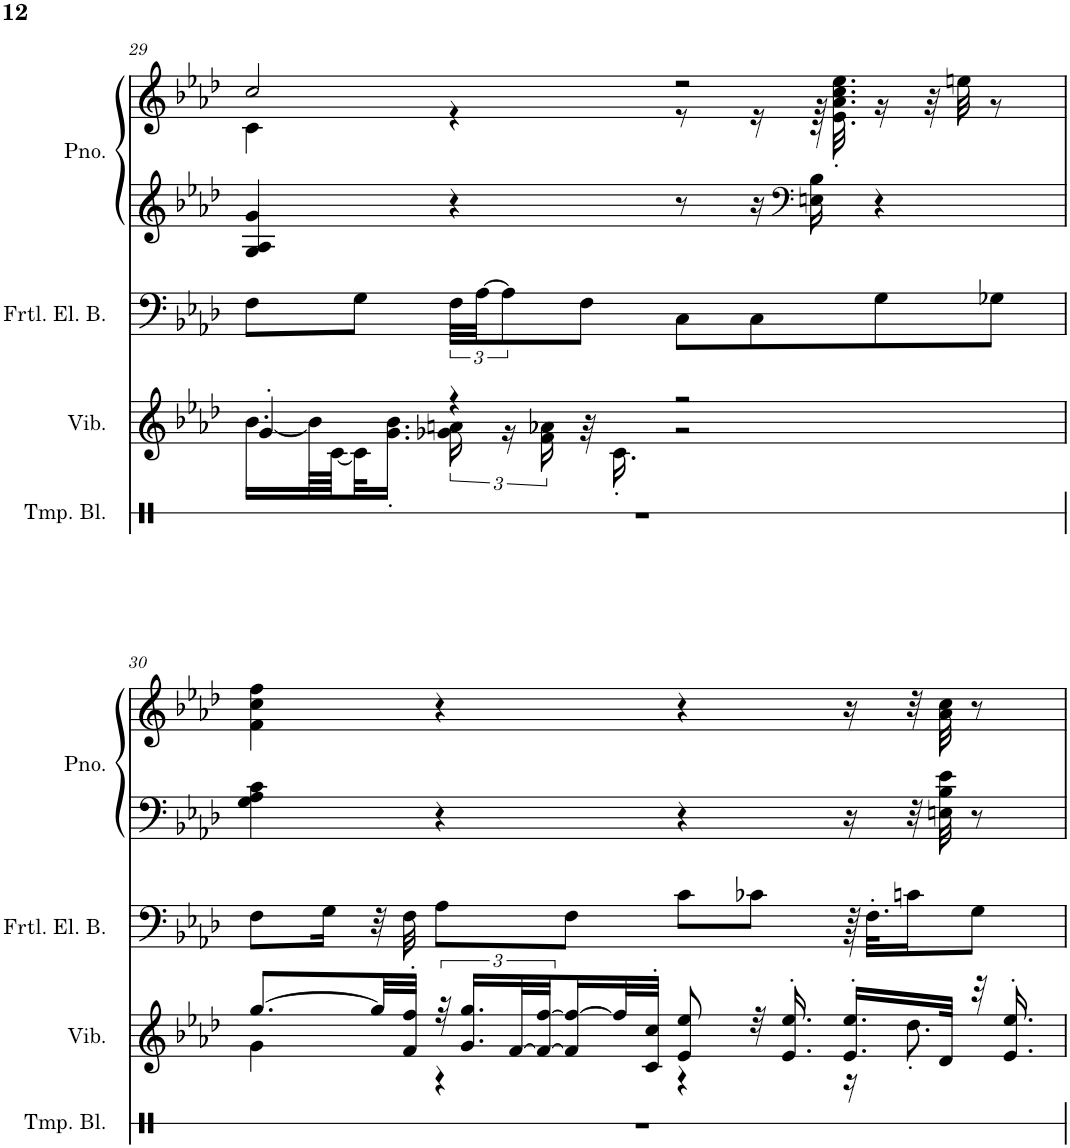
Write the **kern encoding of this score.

**kern	**kern	**kern	**kern	**kern
*part4	*part3	*part2	*part1	*part1
*staff5	*staff4	*staff3	*staff2	*staff1
*I"Temple Blocks	*I"Vibraphone	*I"Fretless Electric Bass	*I"Piano, Donna Lee	*
*I'Tmp. Bl.	*I'Vib.	*I'Frtl. El. B.	*I'Pno.	*
!!LO:PB:g=z
*clefX	*clefG2	*clefF4	*clefG2	*clefG2
*	*	*Trd7c12	*	*
*k[]	*k[b-e-a-d-]	*k[b-e-a-d-]	*k[b-e-a-d-]	*k[b-e-a-d-]
*M4/4	*M4/4	*M4/4	*M4/4	*M4/4
=29	=29	=29	=29	=29
*	*^	*	*	*^
1r	4g'/	[16.b-\LL	8F\L	4G/ 4A-/ 4g/	2cc/	4c\
.	.	64b-\LL]	.	.	.	.
.	.	[64c\J	.	.	.	.
.	.	32c\J]	8G\J	.	.	.
.	.	16.g\' 16.b-\'JJ	.	.	.	.
.	4r	24g-X\ 24an\	48F\LLL	4r	.	4r
.	.	.	[48A-\JJ	.	.	.
.	.	24r	12A-\]	.	.	.
.	.	24f\ 24a-X\	.	.	.	.
.	.	32r	8F\J	.	.	.
.	.	16.c'\	.	.	.	.
.	2r	2r	8C\L	8r	2r	8r
.	.	.	8C\	16r	.	16r
*	*	*	*	*clefF4	*	*
.	.	.	.	16En\ 16B-\	.	64r
.	.	.	.	.	.	32.e-\' 32.a-\' 32.cc\' 32.ee-\'
.	.	.	8G\	4r	.	16r
.	.	.	.	.	.	32r
.	.	.	.	.	.	32een\
.	.	.	8G-X\J	.	.	8r
*	*	*	*	*	*v	*v
!!LO:LB:g=z
=30	=30	=30	=30	=30	=30
1r	[8.gg/L	4g\	8F\L	4G\ 4A-\ 4c\	4f\ 4cc\ 4ff\
.	.	.	16G\Jk	.	.
.	32gg/LL]	.	32r	.	.
.	32f/' 32ff/'JJJ	.	32F\	.	.
.	48r	4r	8A-\L	4r	4r
.	24.g/ 24.gg/LL	.	.	.	.
.	[48f/L	.	.	.	.
.	48f/_ [48ff/J	.	.	.	.
.	16f/] 16ff/_	.	8F\J	.	.
.	32ff/L]	.	.	.	.
.	32c/' 32cc/'JJJ	.	.	.	.
.	8e-/ 8ee-/	4r	8c\L	4r	4r
.	32r	.	8c-X\J	.	.
.	16.e-/' 16.ee-/'	.	.	.	.
.	16.e-/' 16.ee-/'LL	16r	64r	16r	16r
.	.	.	32.F'\KLL	.	.
.	.	8.dd-'\	16cn\J	32r	32r
.	32d-/JJk	.	.	32En\ 32B-\ 32e-\	32a-\ 32cc\
.	32r	.	8G\J	8r	8r
.	16.e-/' 16.ee-/'	.	.	.	.
*	*v	*v	*	*	*
=	=	=	=	=
*-	*-	*-	*-	*-
